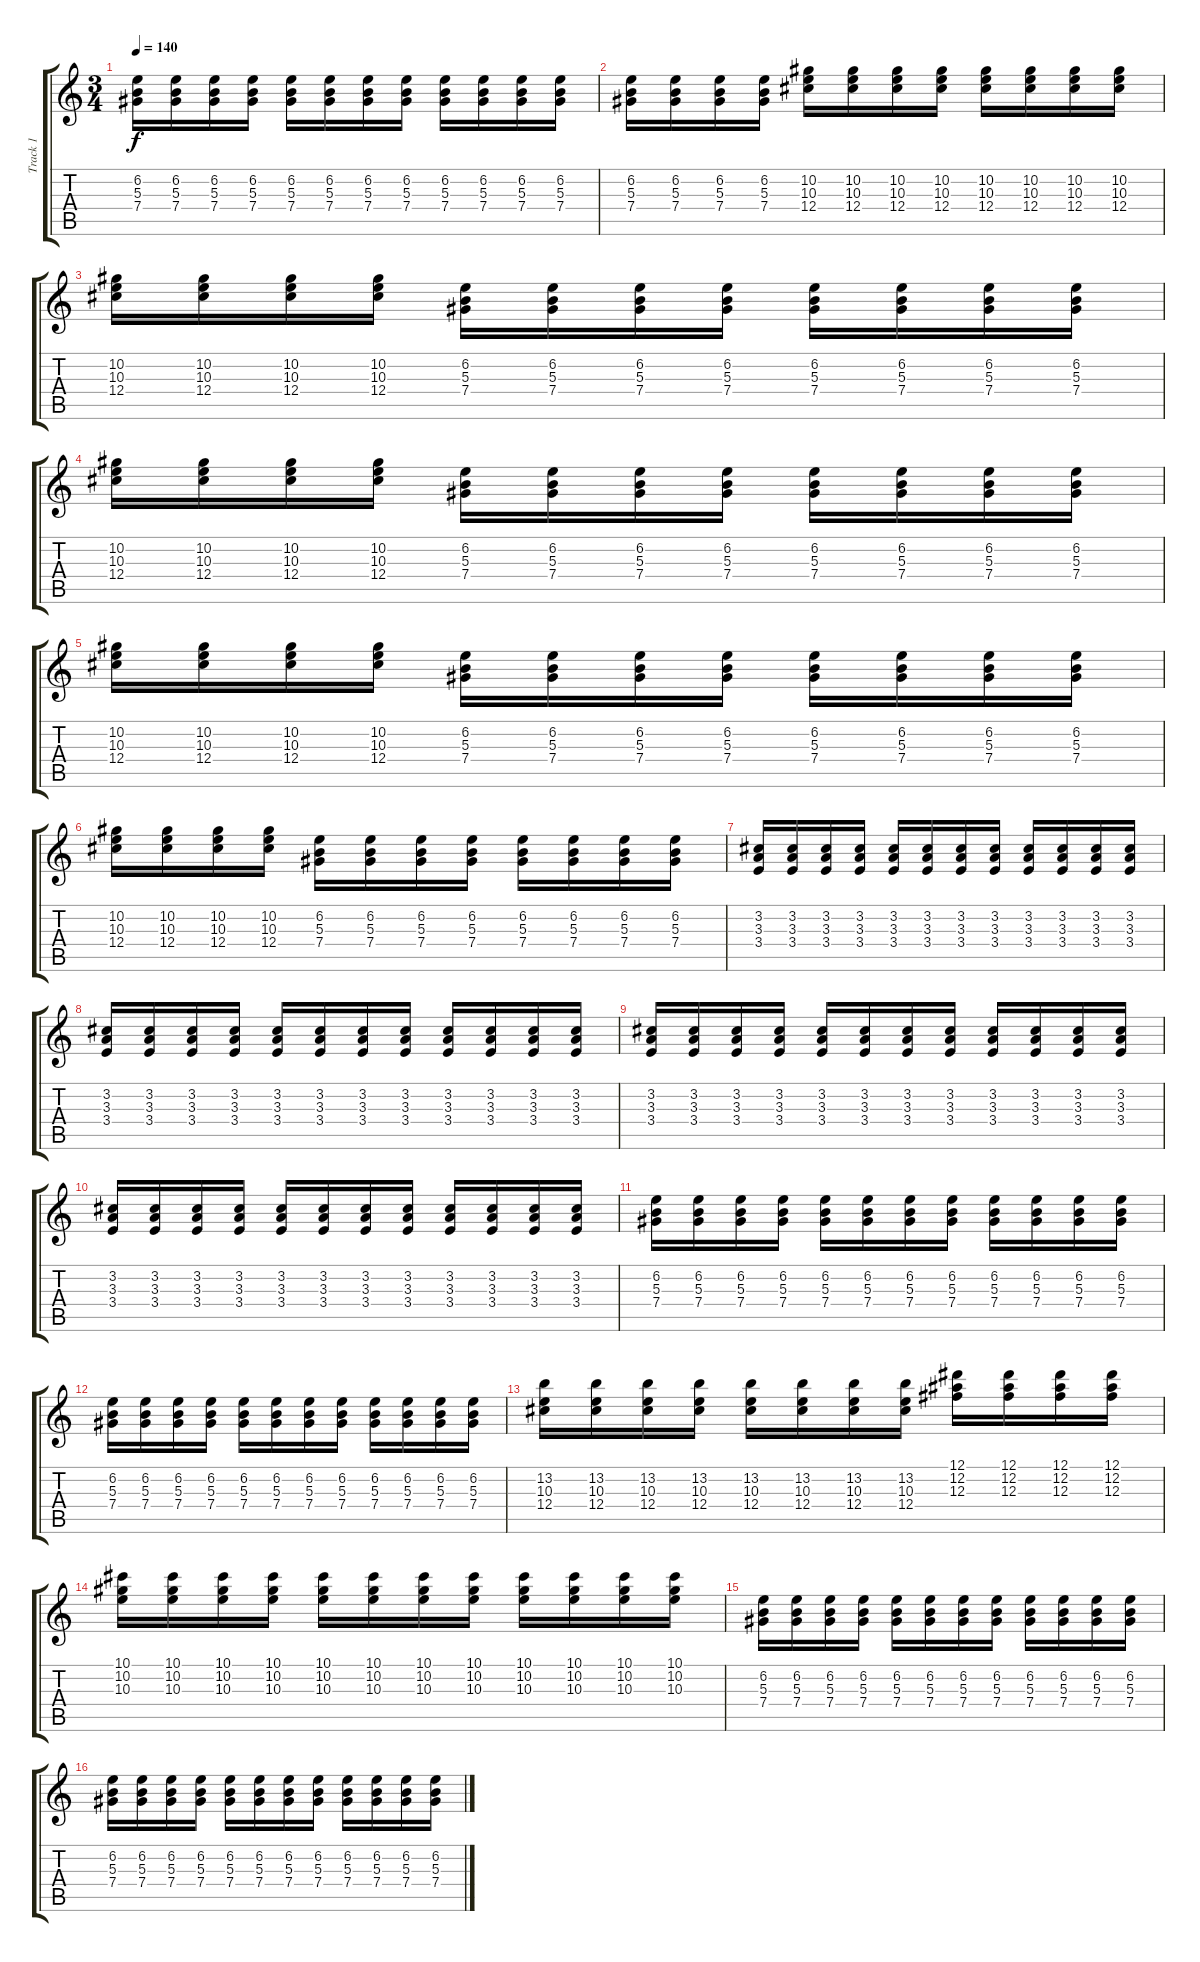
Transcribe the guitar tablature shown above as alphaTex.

\track ("Track 1" "Track 1") {instrument acousticguitarnylon}
\staff {score tabs}
\tuning (Eb4 Bb3 Gb3 Db3 Ab2 Eb2) {hide}
\ts (3 4)
\tempo 140
\clef g2
\ks c
(6.2 5.3 7.4).16{dy f} (6.2 5.3 7.4).16 (6.2 5.3 7.4).16 (6.2 5.3 7.4).16 (6.2 5.3 7.4).16 (6.2 5.3 7.4).16 (6.2 5.3 7.4).16 (6.2 5.3 7.4).16 (6.2 5.3 7.4).16 (6.2 5.3 7.4).16 (6.2 5.3 7.4).16 (6.2 5.3 7.4).16 |
(6.2 5.3 7.4).16 (6.2 5.3 7.4).16 (6.2 5.3 7.4).16 (6.2 5.3 7.4).16 (10.2 10.3 12.4).16 (10.2 10.3 12.4).16 (10.2 10.3 12.4).16 (10.2 10.3 12.4).16 (10.2 10.3 12.4).16 (10.2 10.3 12.4).16 (10.2 10.3 12.4).16 (10.2 10.3 12.4).16 |
(10.2 10.3 12.4).16 (10.2 10.3 12.4).16 (10.2 10.3 12.4).16 (10.2 10.3 12.4).16 (6.2 5.3 7.4).16 (6.2 5.3 7.4).16 (6.2 5.3 7.4).16 (6.2 5.3 7.4).16 (6.2 5.3 7.4).16 (6.2 5.3 7.4).16 (6.2 5.3 7.4).16 (6.2 5.3 7.4).16 |
(10.2 10.3 12.4).16 (10.2 10.3 12.4).16 (10.2 10.3 12.4).16 (10.2 10.3 12.4).16 (6.2 5.3 7.4).16 (6.2 5.3 7.4).16 (6.2 5.3 7.4).16 (6.2 5.3 7.4).16 (6.2 5.3 7.4).16 (6.2 5.3 7.4).16 (6.2 5.3 7.4).16 (6.2 5.3 7.4).16 |
(10.2 10.3 12.4).16 (10.2 10.3 12.4).16 (10.2 10.3 12.4).16 (10.2 10.3 12.4).16 (6.2 5.3 7.4).16 (6.2 5.3 7.4).16 (6.2 5.3 7.4).16 (6.2 5.3 7.4).16 (6.2 5.3 7.4).16 (6.2 5.3 7.4).16 (6.2 5.3 7.4).16 (6.2 5.3 7.4).16 |
(10.2 10.3 12.4).16 (10.2 10.3 12.4).16 (10.2 10.3 12.4).16 (10.2 10.3 12.4).16 (6.2 5.3 7.4).16 (6.2 5.3 7.4).16 (6.2 5.3 7.4).16 (6.2 5.3 7.4).16 (6.2 5.3 7.4).16 (6.2 5.3 7.4).16 (6.2 5.3 7.4).16 (6.2 5.3 7.4).16 |
(3.2 3.3 3.4).16 (3.2 3.3 3.4).16 (3.2 3.3 3.4).16 (3.2 3.3 3.4).16 (3.2 3.3 3.4).16 (3.2 3.3 3.4).16 (3.2 3.3 3.4).16 (3.2 3.3 3.4).16 (3.2 3.3 3.4).16 (3.2 3.3 3.4).16 (3.2 3.3 3.4).16 (3.2 3.3 3.4).16 |
(3.2 3.3 3.4).16 (3.2 3.3 3.4).16 (3.2 3.3 3.4).16 (3.2 3.3 3.4).16 (3.2 3.3 3.4).16 (3.2 3.3 3.4).16 (3.2 3.3 3.4).16 (3.2 3.3 3.4).16 (3.2 3.3 3.4).16 (3.2 3.3 3.4).16 (3.2 3.3 3.4).16 (3.2 3.3 3.4).16 |
(3.2 3.3 3.4).16 (3.2 3.3 3.4).16 (3.2 3.3 3.4).16 (3.2 3.3 3.4).16 (3.2 3.3 3.4).16 (3.2 3.3 3.4).16 (3.2 3.3 3.4).16 (3.2 3.3 3.4).16 (3.2 3.3 3.4).16 (3.2 3.3 3.4).16 (3.2 3.3 3.4).16 (3.2 3.3 3.4).16 |
(3.2 3.3 3.4).16 (3.2 3.3 3.4).16 (3.2 3.3 3.4).16 (3.2 3.3 3.4).16 (3.2 3.3 3.4).16 (3.2 3.3 3.4).16 (3.2 3.3 3.4).16 (3.2 3.3 3.4).16 (3.2 3.3 3.4).16 (3.2 3.3 3.4).16 (3.2 3.3 3.4).16 (3.2 3.3 3.4).16 |
(6.2 5.3 7.4).16 (6.2 5.3 7.4).16 (6.2 5.3 7.4).16 (6.2 5.3 7.4).16 (6.2 5.3 7.4).16 (6.2 5.3 7.4).16 (6.2 5.3 7.4).16 (6.2 5.3 7.4).16 (6.2 5.3 7.4).16 (6.2 5.3 7.4).16 (6.2 5.3 7.4).16 (6.2 5.3 7.4).16 |
(6.2 5.3 7.4).16 (6.2 5.3 7.4).16 (6.2 5.3 7.4).16 (6.2 5.3 7.4).16 (6.2 5.3 7.4).16 (6.2 5.3 7.4).16 (6.2 5.3 7.4).16 (6.2 5.3 7.4).16 (6.2 5.3 7.4).16 (6.2 5.3 7.4).16 (6.2 5.3 7.4).16 (6.2 5.3 7.4).16 |
(13.2 10.3 12.4).16 (13.2 10.3 12.4).16 (13.2 10.3 12.4).16 (13.2 10.3 12.4).16 (13.2 10.3 12.4).16 (13.2 10.3 12.4).16 (13.2 10.3 12.4).16 (13.2 10.3 12.4).16 (12.1 12.2 12.3).16 (12.1 12.2 12.3).16 (12.1 12.2 12.3).16 (12.1 12.2 12.3).16 |
(10.1 10.2 10.3).16 (10.1 10.2 10.3).16 (10.1 10.2 10.3).16 (10.1 10.2 10.3).16 (10.1 10.2 10.3).16 (10.1 10.2 10.3).16 (10.1 10.2 10.3).16 (10.1 10.2 10.3).16 (10.1 10.2 10.3).16 (10.1 10.2 10.3).16 (10.1 10.2 10.3).16 (10.1 10.2 10.3).16 |
(6.2 5.3 7.4).16 (6.2 5.3 7.4).16 (6.2 5.3 7.4).16 (6.2 5.3 7.4).16 (6.2 5.3 7.4).16 (6.2 5.3 7.4).16 (6.2 5.3 7.4).16 (6.2 5.3 7.4).16 (6.2 5.3 7.4).16 (6.2 5.3 7.4).16 (6.2 5.3 7.4).16 (6.2 5.3 7.4).16 |
(6.2 5.3 7.4).16 (6.2 5.3 7.4).16 (6.2 5.3 7.4).16 (6.2 5.3 7.4).16 (6.2 5.3 7.4).16 (6.2 5.3 7.4).16 (6.2 5.3 7.4).16 (6.2 5.3 7.4).16 (6.2 5.3 7.4).16 (6.2 5.3 7.4).16 (6.2 5.3 7.4).16 (6.2 5.3 7.4).16
